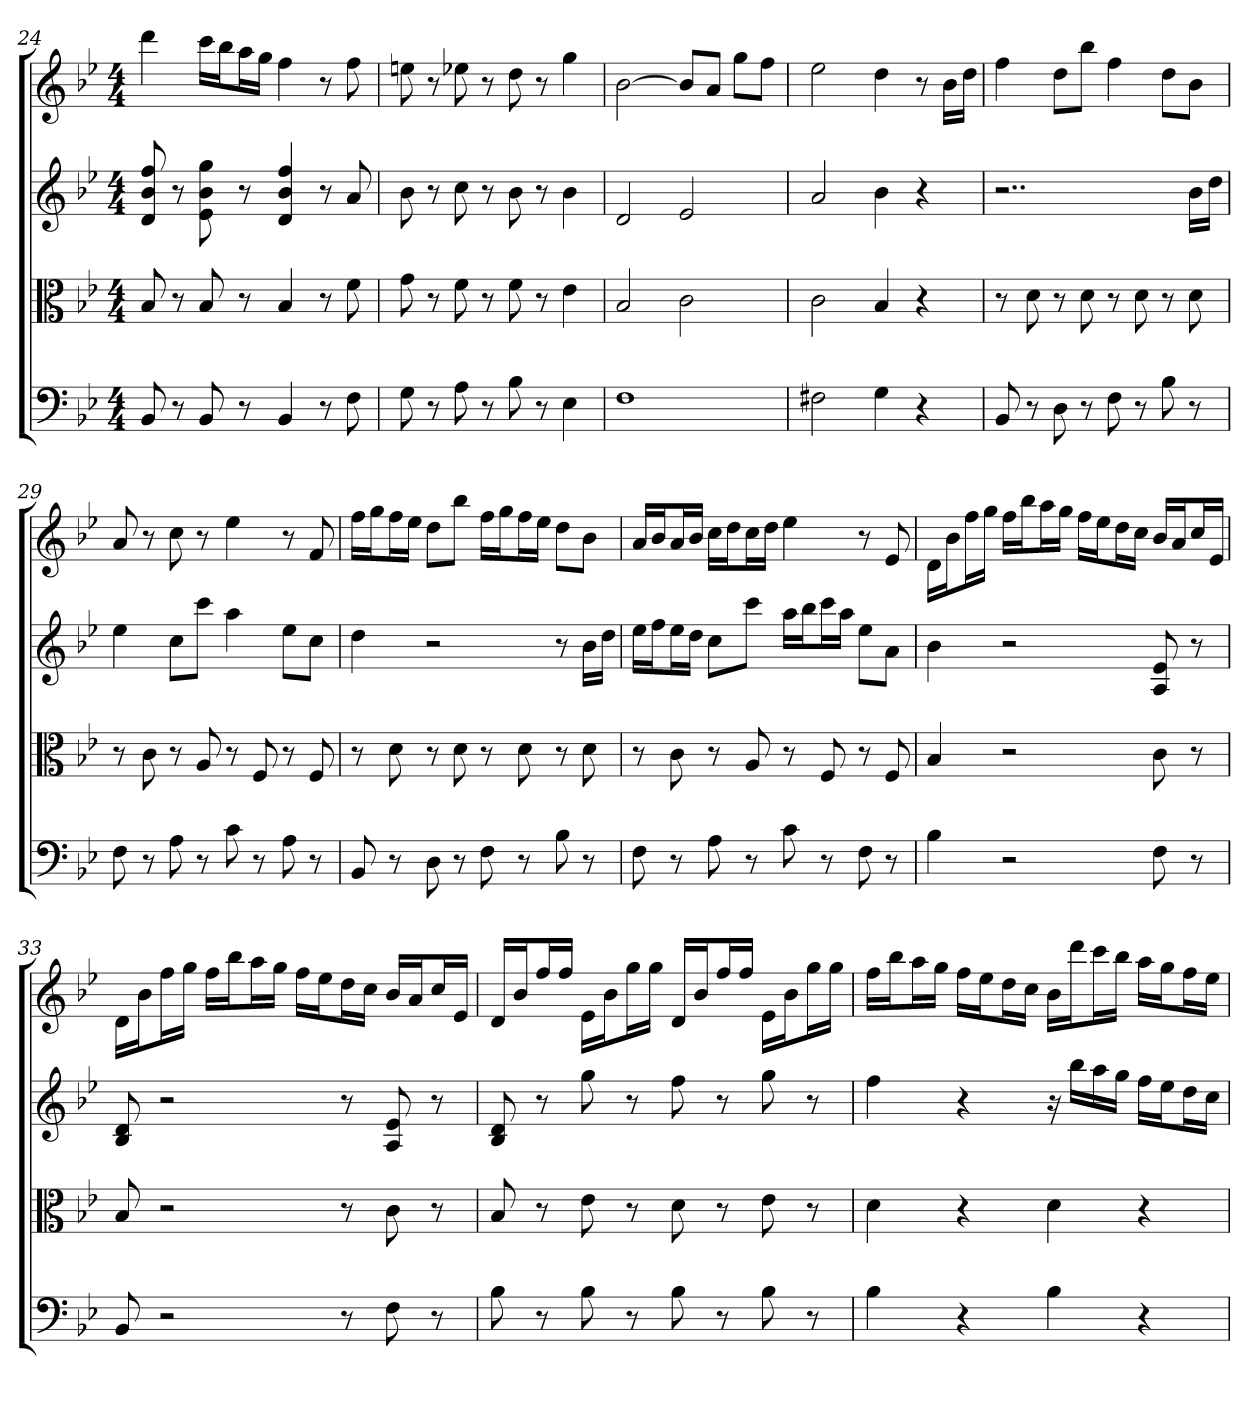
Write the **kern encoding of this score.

**kern	**kern	**kern	**kern
*part4	*part3	*part2	*part1
*staff4	*staff3	*staff2	*staff1
*clefF4	*clefC3	*	*
*k[b-e-]	*k[b-e-]	*k[b-e-]	*k[b-e-]
*g:	*g:	*g:	*g:
*M4/4	*M4/4	*M4/4	*M4/4
=24	=24	=24	=24
8BB-	8B-	8d 8b- 8ff	4ddd
8r	8r	8r	.
8BB-	8B-	8e- 8b- 8gg	16cccLL
.	.	.	16bb-J
8r	8r	8r	16aaL
.	.	.	16ggJJ
4BB-	4B-	4d 4b- 4ff	4ff
8r	8r	8r	8r
8F	8f	8a	8ff
=25	=25	=25	=25
8G	8g	8b-	8een
8r	8r	8r	8r
8A	8f	8cc	8ee-X
8r	8r	8r	8r
8B-	8f	8b-	8dd
8r	8r	8r	8r
4E-	4e-	4b-	4gg
=26	=26	=26	=26
1F	2B-	2d	[2b-
.	2c	2e-	8b-L]
.	.	.	8aJ
.	.	.	8ggL
.	.	.	8ffJ
=27	=27	=27	=27
2F#X	2c	2a	2ee-
4G	4B-	4b-	4dd
4r	4r	4r	8r
.	.	.	16b-LL
.	.	.	16ddJJ
=28	=28	=28	=28
8BB-	8r	2..r	4ff
8r	8d	.	.
8D	8r	.	8ddL
8r	8d	.	8bb-J
8F	8r	.	4ff
8r	8d	.	.
8B-	8r	.	8ddL
8r	8d	16b-LL	8b-J
.	.	16ddJJ	.
=29	=29	=29	=29
8F	8r	4ee-	8a
8r	8c	.	8r
8A	8r	8ccL	8cc
8r	8A	8cccJ	8r
8c	8r	4aa	4ee-
8r	8F	.	.
8A	8r	8ee-L	8r
8r	8F	8ccJ	8f
=30	=30	=30	=30
8BB-	8r	4dd	16ffLL
.	.	.	16ggJ
8r	8d	.	16ffL
.	.	.	16ee-JJ
8D	8r	2r	8ddL
8r	8d	.	8bb-J
8F	8r	.	16ffLL
.	.	.	16ggJ
8r	8d	.	16ffL
.	.	.	16ee-JJ
8B-	8r	8r	8ddL
8r	8d	16b-LL	8b-J
.	.	16ddJJ	.
=31	=31	=31	=31
8F	8r	16ee-LL	16aLL
.	.	16ffJ	16b-J
8r	8c	16ee-L	16aL
.	.	16ddJJ	16b-JJ
8A	8r	8ccL	16ccLL
.	.	.	16ddJ
8r	8A	8cccJ	16ccL
.	.	.	16ddJJ
8c	8r	16aaLL	4ee-
.	.	16bb-J	.
8r	8F	16cccL	.
.	.	16aaJJ	.
8F	8r	8ee-L	8r
8r	8F	8aJ	8e-
=32	=32	=32	=32
4B-	4B-	4b-	16dLL
.	.	.	16b-J
.	.	.	16ffL
.	.	.	16ggJJ
2r	2r	2r	16ffLL
.	.	.	16bb-J
.	.	.	16aaL
.	.	.	16ggJJ
.	.	.	16ffLL
.	.	.	16ee-J
.	.	.	16ddL
.	.	.	16ccJJ
8F	8c	8A 8e-	16b-LL
.	.	.	16aJ
8r	8r	8r	16ccL
.	.	.	16e-JJ
=33	=33	=33	=33
8BB-	8B-	8B- 8d	16dLL
.	.	.	16b-J
2r	2r	2r	16ffL
.	.	.	16ggJJ
.	.	.	16ffLL
.	.	.	16bb-J
.	.	.	16aaL
.	.	.	16ggJJ
.	.	.	16ffLL
.	.	.	16ee-J
8r	8r	8r	16ddL
.	.	.	16ccJJ
8F	8c	8A 8e-	16b-LL
.	.	.	16aJ
8r	8r	8r	16ccL
.	.	.	16e-JJ
=34	=34	=34	=34
8B-	8B-	8B- 8d	16dLL
.	.	.	16b-J
8r	8r	8r	16ffL
.	.	.	16ffJJ
8B-	8e-	8gg	16e-LL
.	.	.	16b-J
8r	8r	8r	16ggL
.	.	.	16ggJJ
8B-	8d	8ff	16dLL
.	.	.	16b-J
8r	8r	8r	16ffL
.	.	.	16ffJJ
8B-	8e-	8gg	16e-LL
.	.	.	16b-J
8r	8r	8r	16ggL
.	.	.	16ggJJ
=35	=35	=35	=35
4B-	4d	4ff	16ffLL
.	.	.	16bb-J
.	.	.	16aaL
.	.	.	16ggJJ
4r	4r	4r	16ffLL
.	.	.	16ee-J
.	.	.	16ddL
.	.	.	16ccJJ
4B-	4d	16r	16b-LL
.	.	16bb-LL	16dddJ
.	.	16aa	16cccL
.	.	16ggJJ	16bb-JJ
4r	4r	16ffLL	16aaLL
.	.	16ee-J	16ggJ
.	.	16ddL	16ffL
.	.	16ccJJ	16ee-JJ
=	=	=	=
*-	*-	*-	*-
